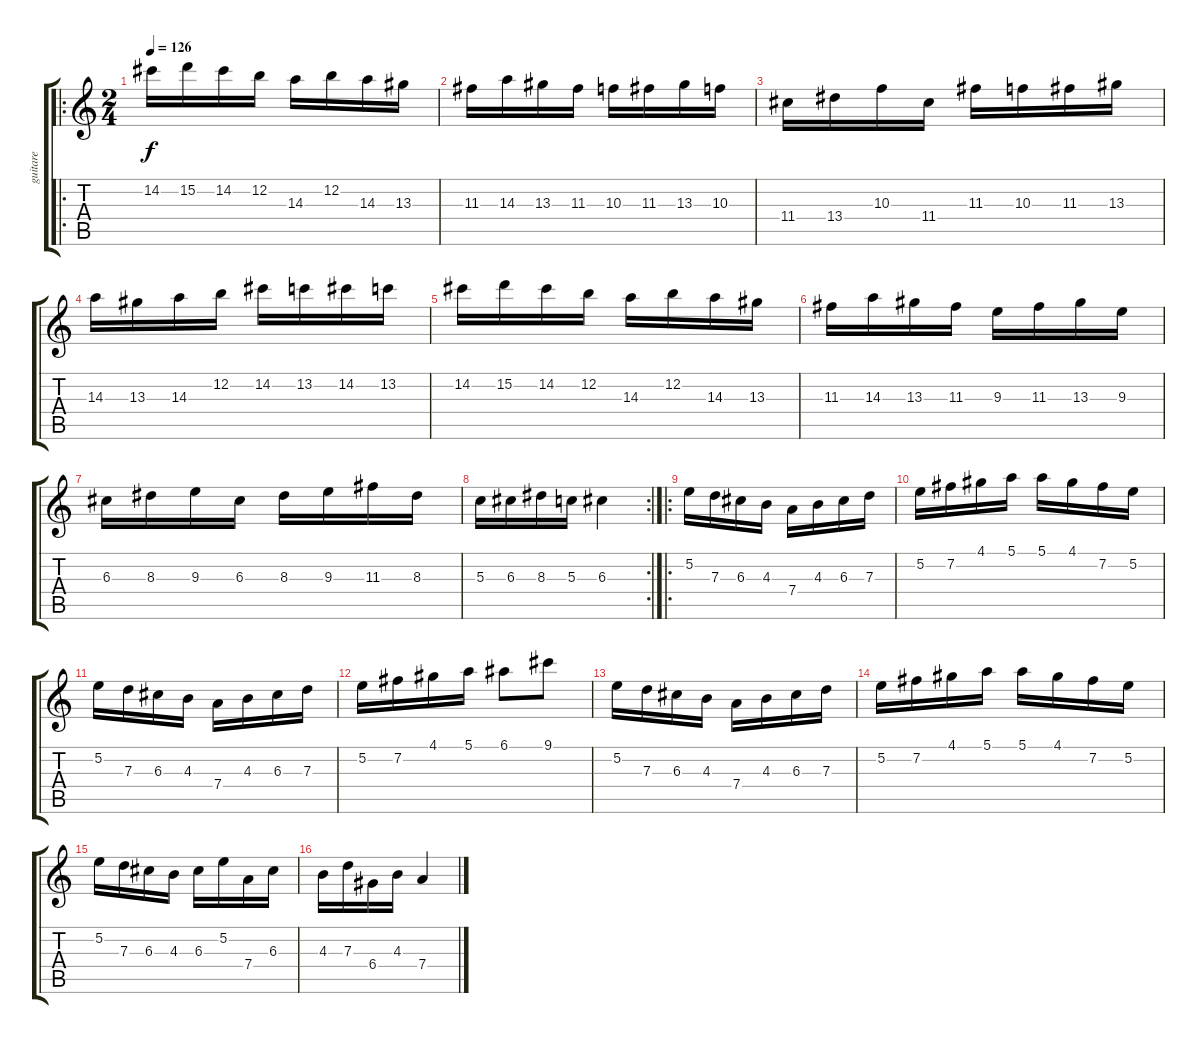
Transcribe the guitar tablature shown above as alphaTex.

\track ("guitare" "guitare") {instrument distortionguitar}
\staff {score tabs}
\tuning (E4 B3 G3 D3 A2 E2) {hide}
\ro
\ts (2 4)
\tempo 126
\clef g2
\ks c
14.2.16{dy f} 15.2.16 14.2.16 12.2.16 14.3.16 12.2.16 14.3.16 13.3.16 |
11.3.16 14.3.16 13.3.16 11.3.16 10.3.16 11.3.16 13.3.16 10.3.16 |
11.4.16 13.4.16 10.3.16 11.4.16 11.3.16 10.3.16 11.3.16 13.3.16 |
14.3.16 13.3.16 14.3.16 12.2.16 14.2.16 13.2.16 14.2.16 13.2.16 |
14.2.16 15.2.16 14.2.16 12.2.16 14.3.16 12.2.16 14.3.16 13.3.16 |
11.3.16 14.3.16 13.3.16 11.3.16 9.3.16 11.3.16 13.3.16 9.3.16 |
6.3.16 8.3.16 9.3.16 6.3.16 8.3.16 9.3.16 11.3.16 8.3.16 |
\rc 2
5.3.16 6.3.16 8.3.16 5.3.16 6.3.4 |
\ro
5.2.16 7.3.16 6.3.16 4.3.16 7.4.16 4.3.16 6.3.16 7.3.16 |
5.2.16 7.2.16 4.1.16 5.1.16 5.1.16 4.1.16 7.2.16 5.2.16 |
5.2.16 7.3.16 6.3.16 4.3.16 7.4.16 4.3.16 6.3.16 7.3.16 |
5.2.16 7.2.16 4.1.16 5.1.16 6.1.8 9.1.8 |
5.2.16 7.3.16 6.3.16 4.3.16 7.4.16 4.3.16 6.3.16 7.3.16 |
5.2.16 7.2.16 4.1.16 5.1.16 5.1.16 4.1.16 7.2.16 5.2.16 |
5.2.16 7.3.16 6.3.16 4.3.16 6.3.16 5.2.16 7.4.16 6.3.16 |
4.3.16 7.3.16 6.4.16 4.3.16 7.4.4
